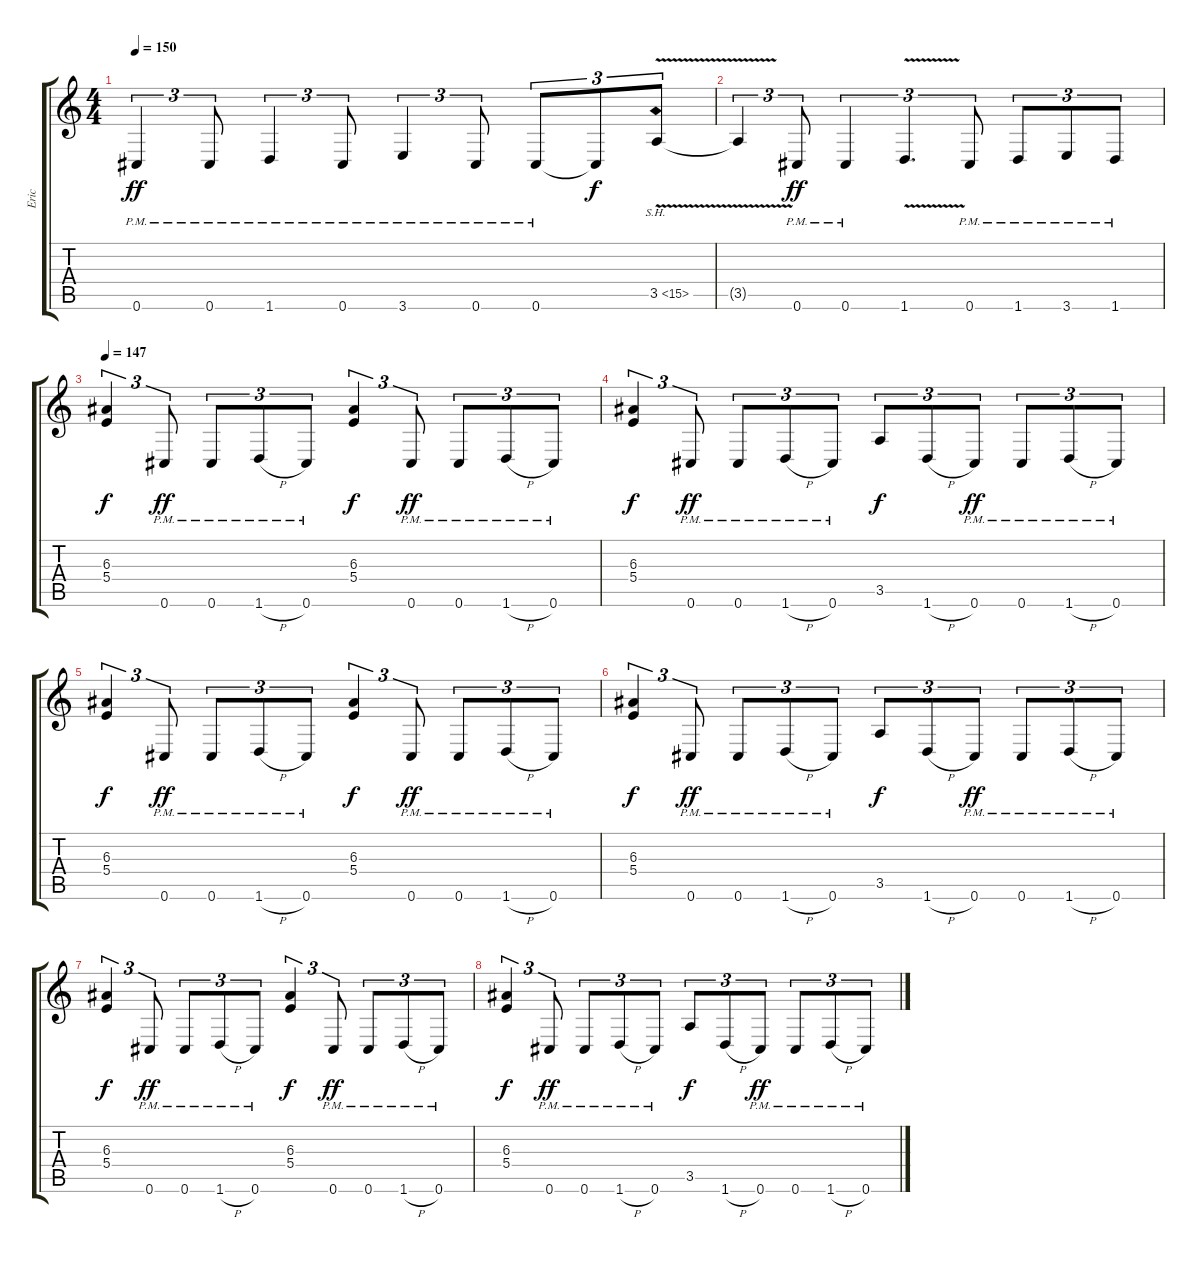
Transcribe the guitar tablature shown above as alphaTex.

\track ("Eric" "Eric") {instrument distortionguitar}
\staff {score tabs}
\tuning (Db4 Ab3 E3 B2 Gb2 Db2) {hide}
\ts (4 4)
\tempo 150
\clef g2
\ks c
0.6{pm}.4{tu (3 2) dy ff} 0.6{pm}.8{tu (3 2)} 1.6{pm}.4{tu (3 2)} 0.6{pm}.8{tu (3 2)} 3.6{pm}.4{tu (3 2)} 0.6{pm}.8{tu (3 2)} 0.6{pm}.8{tu (3 2)} 0.6{t}.8{tu (3 2) dy f} 3.5{sh 12 v}.8{tu (3 2)} |
3.5{t}.4{tu (3 2)} 0.6{pm}.8{tu (3 2) dy ff} 0.6{pm}.4{tu (3 2)} 1.6{v}.4{d tu (3 2)} 0.6{pm}.8{tu (3 2)} 1.6{pm}.8{tu (3 2)} 3.6{pm}.8{tu (3 2)} 1.6{pm}.8{tu (3 2)} |
\tempo 147
(6.3 5.4).4{tu (3 2) dy f} 0.6{pm}.8{tu (3 2) dy ff} 0.6{pm}.8{tu (3 2)} 1.6{h pm}.8{tu (3 2)} 0.6{pm}.8{tu (3 2)} (6.3 5.4).4{tu (3 2) dy f} 0.6{pm}.8{tu (3 2) dy ff} 0.6{pm}.8{tu (3 2)} 1.6{h pm}.8{tu (3 2)} 0.6{pm}.8{tu (3 2)} |
(6.3 5.4).4{tu (3 2) dy f} 0.6{pm}.8{tu (3 2) dy ff} 0.6{pm}.8{tu (3 2)} 1.6{h pm}.8{tu (3 2)} 0.6{pm}.8{tu (3 2)} 3.5.8{tu (3 2) dy f} 1.6{h}.8{tu (3 2)} 0.6{pm}.8{tu (3 2) dy ff} 0.6{pm}.8{tu (3 2)} 1.6{h pm}.8{tu (3 2)} 0.6{pm}.8{tu (3 2)} |
(6.3 5.4).4{tu (3 2) dy f} 0.6{pm}.8{tu (3 2) dy ff} 0.6{pm}.8{tu (3 2)} 1.6{h pm}.8{tu (3 2)} 0.6{pm}.8{tu (3 2)} (6.3 5.4).4{tu (3 2) dy f} 0.6{pm}.8{tu (3 2) dy ff} 0.6{pm}.8{tu (3 2)} 1.6{h pm}.8{tu (3 2)} 0.6{pm}.8{tu (3 2)} |
(6.3 5.4).4{tu (3 2) dy f} 0.6{pm}.8{tu (3 2) dy ff} 0.6{pm}.8{tu (3 2)} 1.6{h pm}.8{tu (3 2)} 0.6{pm}.8{tu (3 2)} 3.5.8{tu (3 2) dy f} 1.6{h}.8{tu (3 2)} 0.6{pm}.8{tu (3 2) dy ff} 0.6{pm}.8{tu (3 2)} 1.6{h pm}.8{tu (3 2)} 0.6{pm}.8{tu (3 2)} |
(6.3 5.4).4{tu (3 2) dy f} 0.6{pm}.8{tu (3 2) dy ff} 0.6{pm}.8{tu (3 2)} 1.6{h pm}.8{tu (3 2)} 0.6{pm}.8{tu (3 2)} (6.3 5.4).4{tu (3 2) dy f} 0.6{pm}.8{tu (3 2) dy ff} 0.6{pm}.8{tu (3 2)} 1.6{h pm}.8{tu (3 2)} 0.6{pm}.8{tu (3 2)} |
(6.3 5.4).4{tu (3 2) dy f} 0.6{pm}.8{tu (3 2) dy ff} 0.6{pm}.8{tu (3 2)} 1.6{h pm}.8{tu (3 2)} 0.6{pm}.8{tu (3 2)} 3.5.8{tu (3 2) dy f} 1.6{h}.8{tu (3 2)} 0.6{pm}.8{tu (3 2) dy ff} 0.6{pm}.8{tu (3 2)} 1.6{h pm}.8{tu (3 2)} 0.6{pm}.8{tu (3 2)}
